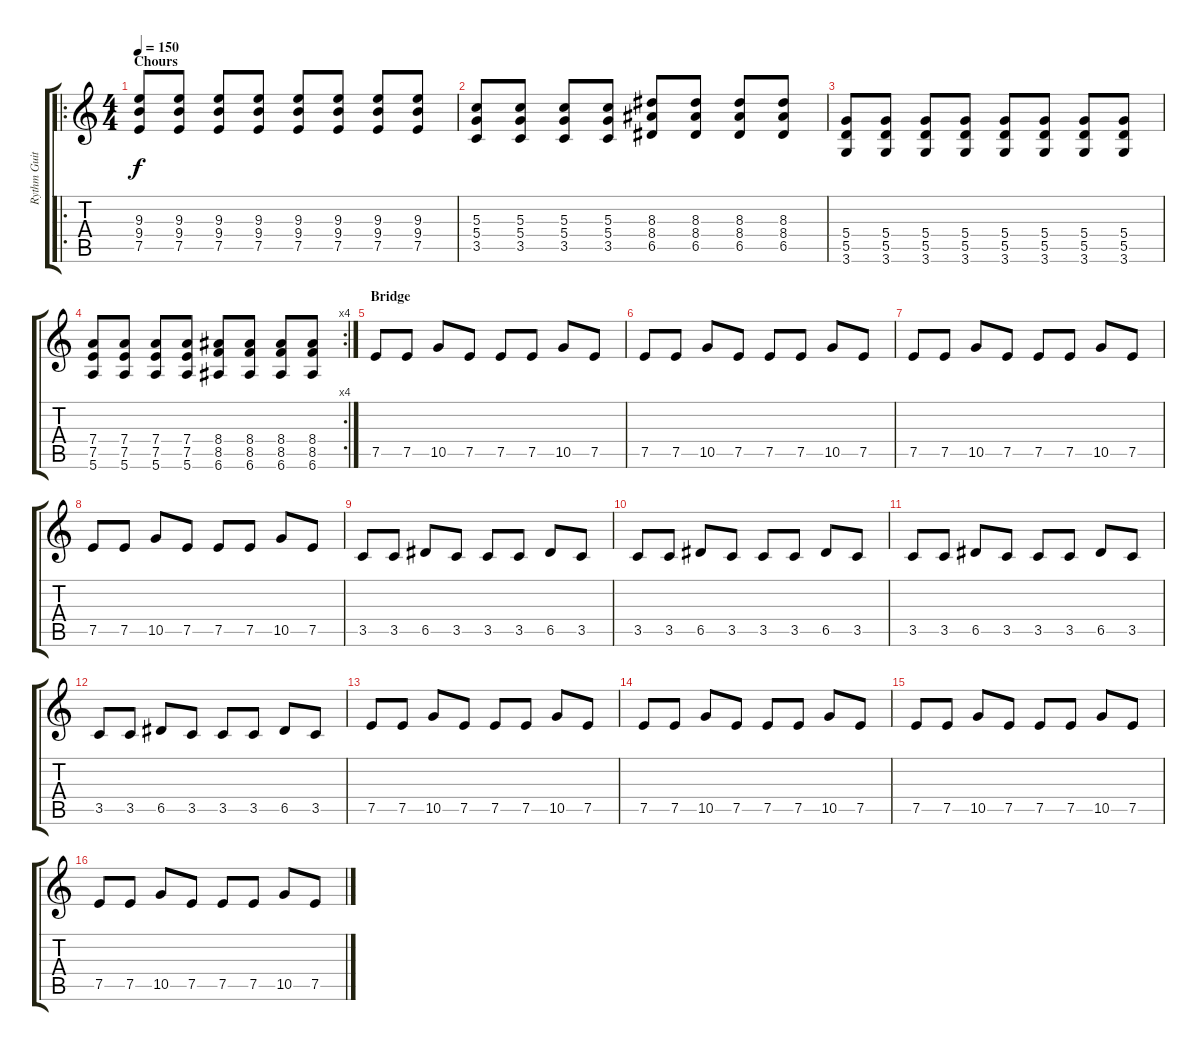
\track ("Rythm Guitar - Andy" "Rythm Guit") {instrument overdrivenguitar}
\staff {score tabs}
\tuning (E4 B3 G3 D3 A2 E2) {hide}
\ro
\ts (4 4)
\section ("" "Chours")
\tempo 150
\clef g2
\ks c
(9.3 9.4 7.5).8{dy f} (9.3 9.4 7.5).8 (9.3 9.4 7.5).8 (9.3 9.4 7.5).8 (9.3 9.4 7.5).8 (9.3 9.4 7.5).8 (9.3 9.4 7.5).8 (9.3 9.4 7.5).8 |
(5.3 5.4 3.5).8 (5.3 5.4 3.5).8 (5.3 5.4 3.5).8 (5.3 5.4 3.5).8 (8.3 8.4 6.5).8 (8.3 8.4 6.5).8 (8.3 8.4 6.5).8 (8.3 8.4 6.5).8 |
(5.4 5.5 3.6).8 (5.4 5.5 3.6).8 (5.4 5.5 3.6).8 (5.4 5.5 3.6).8 (5.4 5.5 3.6).8 (5.4 5.5 3.6).8 (5.4 5.5 3.6).8 (5.4 5.5 3.6).8 |
\rc 4
(7.4 7.5 5.6).8 (7.4 7.5 5.6).8 (7.4 7.5 5.6).8 (7.4 7.5 5.6).8 (8.4 8.5 6.6).8 (8.4 8.5 6.6).8 (8.4 8.5 6.6).8 (8.4 8.5 6.6).8 |
\section ("" "Bridge")
7.5.8 7.5.8 10.5.8 7.5.8 7.5.8 7.5.8 10.5.8 7.5.8 |
7.5.8 7.5.8 10.5.8 7.5.8 7.5.8 7.5.8 10.5.8 7.5.8 |
7.5.8 7.5.8 10.5.8 7.5.8 7.5.8 7.5.8 10.5.8 7.5.8 |
7.5.8 7.5.8 10.5.8 7.5.8 7.5.8 7.5.8 10.5.8 7.5.8 |
3.5.8 3.5.8 6.5.8 3.5.8 3.5.8 3.5.8 6.5.8 3.5.8 |
3.5.8 3.5.8 6.5.8 3.5.8 3.5.8 3.5.8 6.5.8 3.5.8 |
3.5.8 3.5.8 6.5.8 3.5.8 3.5.8 3.5.8 6.5.8 3.5.8 |
3.5.8 3.5.8 6.5.8 3.5.8 3.5.8 3.5.8 6.5.8 3.5.8 |
7.5.8 7.5.8 10.5.8 7.5.8 7.5.8 7.5.8 10.5.8 7.5.8 |
7.5.8 7.5.8 10.5.8 7.5.8 7.5.8 7.5.8 10.5.8 7.5.8 |
7.5.8 7.5.8 10.5.8 7.5.8 7.5.8 7.5.8 10.5.8 7.5.8 |
7.5.8 7.5.8 10.5.8 7.5.8 7.5.8 7.5.8 10.5.8 7.5.8
